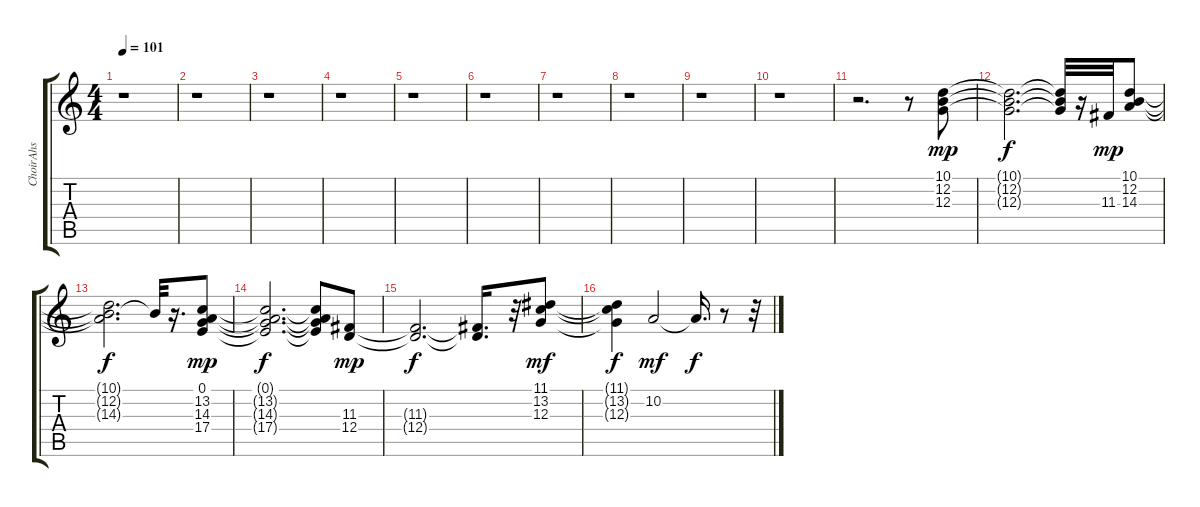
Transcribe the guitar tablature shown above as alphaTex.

\track ("ChoirAhs" "ChoirAhs") {instrument choiraahs}
\staff {score tabs}
\tuning (E4 B3 G3 D3 A2 E2) {hide}
\ts (4 4)
\tempo 101
\clef g2
\ks c
r.1{dy f} |
r.1 |
r.1 |
r.1 |
r.1 |
r.1 |
r.1 |
r.1 |
r.1 |
r.1 |
r.2{d} r.8 (10.1 12.2 12.3).8{dy mp} |
(10.1{t} 12.2{t} 12.3{t}).2{d dy f} (10.1{t} 12.2{t} 12.3{t}).32 r.16 11.3.32{dy mp} (10.1 12.2 14.3).8 |
(10.1{t} 12.2{t} 14.3{t}).2{d dy f} 12.2{t}.32 r.16{d} (0.1 13.2 14.3 17.4).8{dy mp} |
(0.1{t} 13.2{t} 14.3{t} 17.4{t}).2{d dy f} (0.1{t} 13.2{t} 14.3{t} 17.4{t}).8 (11.3 12.4).8{dy mp} |
(11.3{t} 12.4{t}).2{d dy f} (11.3{t} 12.4{t}).16{d} r.32 (11.1 13.2 12.3).8{dy mf} |
(11.1{t} 13.2{t} 12.3{t}).4{dy f} 10.2.2{dy mf} 10.2{t}.16{d dy f} r.8 r.32
